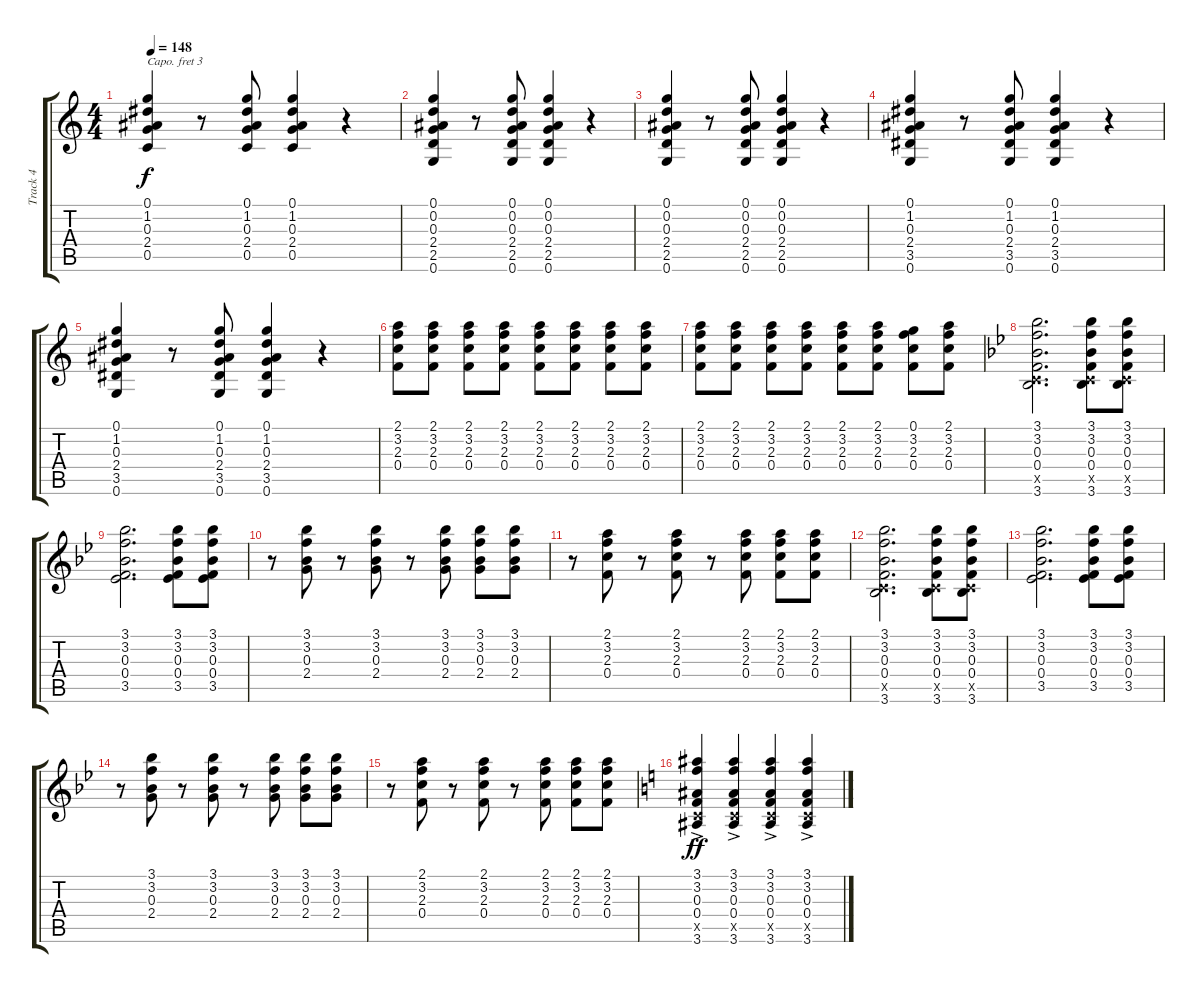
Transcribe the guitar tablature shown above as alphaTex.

\track ("Track 4" "Track 4") {instrument distortionguitar}
\staff {score tabs}
\capo 3
\tuning (E4 B3 G3 D3 A2 E2) {hide}
\ts (4 4)
\tempo 148
\clef g2
\ks c
(0.1 1.2 0.3 2.4 0.5).4{dy f} r.8 (0.1 1.2 0.3 2.4 0.5).8 (0.1 1.2 0.3 2.4 0.5).4 r.4 |
(0.1 0.2 0.3 2.4 2.5 0.6).4 r.8 (0.1 0.2 0.3 2.4 2.5 0.6).8 (0.1 0.2 0.3 2.4 2.5 0.6).4 r.4 |
(0.1 0.2 0.3 2.4 2.5 0.6).4 r.8 (0.1 0.2 0.3 2.4 2.5 0.6).8 (0.1 0.2 0.3 2.4 2.5 0.6).4 r.4 |
(0.1 1.2 0.3 2.4 3.5 0.6).4 r.8 (0.1 1.2 0.3 2.4 3.5 0.6).8 (0.1 1.2 0.3 2.4 3.5 0.6).4 r.4 |
(0.1 1.2 0.3 2.4 3.5 0.6).4 r.8 (0.1 1.2 0.3 2.4 3.5 0.6).8 (0.1 1.2 0.3 2.4 3.5 0.6).4 r.4 |
(2.1 3.2 2.3 0.4).8 (2.1 3.2 2.3 0.4).8 (2.1 3.2 2.3 0.4).8 (2.1 3.2 2.3 0.4).8 (2.1 3.2 2.3 0.4).8 (2.1 3.2 2.3 0.4).8 (2.1 3.2 2.3 0.4).8 (2.1 3.2 2.3 0.4).8 |
(2.1 3.2 2.3 0.4).8 (2.1 3.2 2.3 0.4).8 (2.1 3.2 2.3 0.4).8 (2.1 3.2 2.3 0.4).8 (2.1 3.2 2.3 0.4).8 (2.1 3.2 2.3 0.4).8 (0.1 3.2 2.3 0.4).8 (2.1 3.2 2.3 0.4).8 |
\ks bb
(3.1 3.2 0.3 0.4 0.5{x} 3.6).2{d} (3.1 3.2 0.3 0.4 0.5{x} 3.6).8 (3.1 3.2 0.3 0.4 0.5{x} 3.6).8 |
(3.1 3.2 0.3 0.4 3.5).2{d} (3.1 3.2 0.3 0.4 3.5).8 (3.1 3.2 0.3 0.4 3.5).8 |
r.8 (3.1 3.2 0.3 2.4).8 r.8 (3.1 3.2 0.3 2.4).8 r.8 (3.1 3.2 0.3 2.4).8 (3.1 3.2 0.3 2.4).8 (3.1 3.2 0.3 2.4).8 |
r.8 (2.1 3.2 2.3 0.4).8 r.8 (2.1 3.2 2.3 0.4).8 r.8 (2.1 3.2 2.3 0.4).8 (2.1 3.2 2.3 0.4).8 (2.1 3.2 2.3 0.4).8 |
(3.1 3.2 0.3 0.4 0.5{x} 3.6).2{d} (3.1 3.2 0.3 0.4 0.5{x} 3.6).8 (3.1 3.2 0.3 0.4 0.5{x} 3.6).8 |
(3.1 3.2 0.3 0.4 3.5).2{d} (3.1 3.2 0.3 0.4 3.5).8 (3.1 3.2 0.3 0.4 3.5).8 |
r.8 (3.1 3.2 0.3 2.4).8 r.8 (3.1 3.2 0.3 2.4).8 r.8 (3.1 3.2 0.3 2.4).8 (3.1 3.2 0.3 2.4).8 (3.1 3.2 0.3 2.4).8 |
r.8 (2.1 3.2 2.3 0.4).8 r.8 (2.1 3.2 2.3 0.4).8 r.8 (2.1 3.2 2.3 0.4).8 (2.1 3.2 2.3 0.4).8 (2.1 3.2 2.3 0.4).8 |
\ks c
(3.1 3.2{ac} 0.3 0.4 0.5{x} 3.6).4{dy ff} (3.1 3.2{ac} 0.3 0.4 0.5{x} 3.6).4 (3.1 3.2{ac} 0.3 0.4 0.5{x} 3.6).4 (3.1 3.2{ac} 0.3 0.4 0.5{x} 3.6).4
